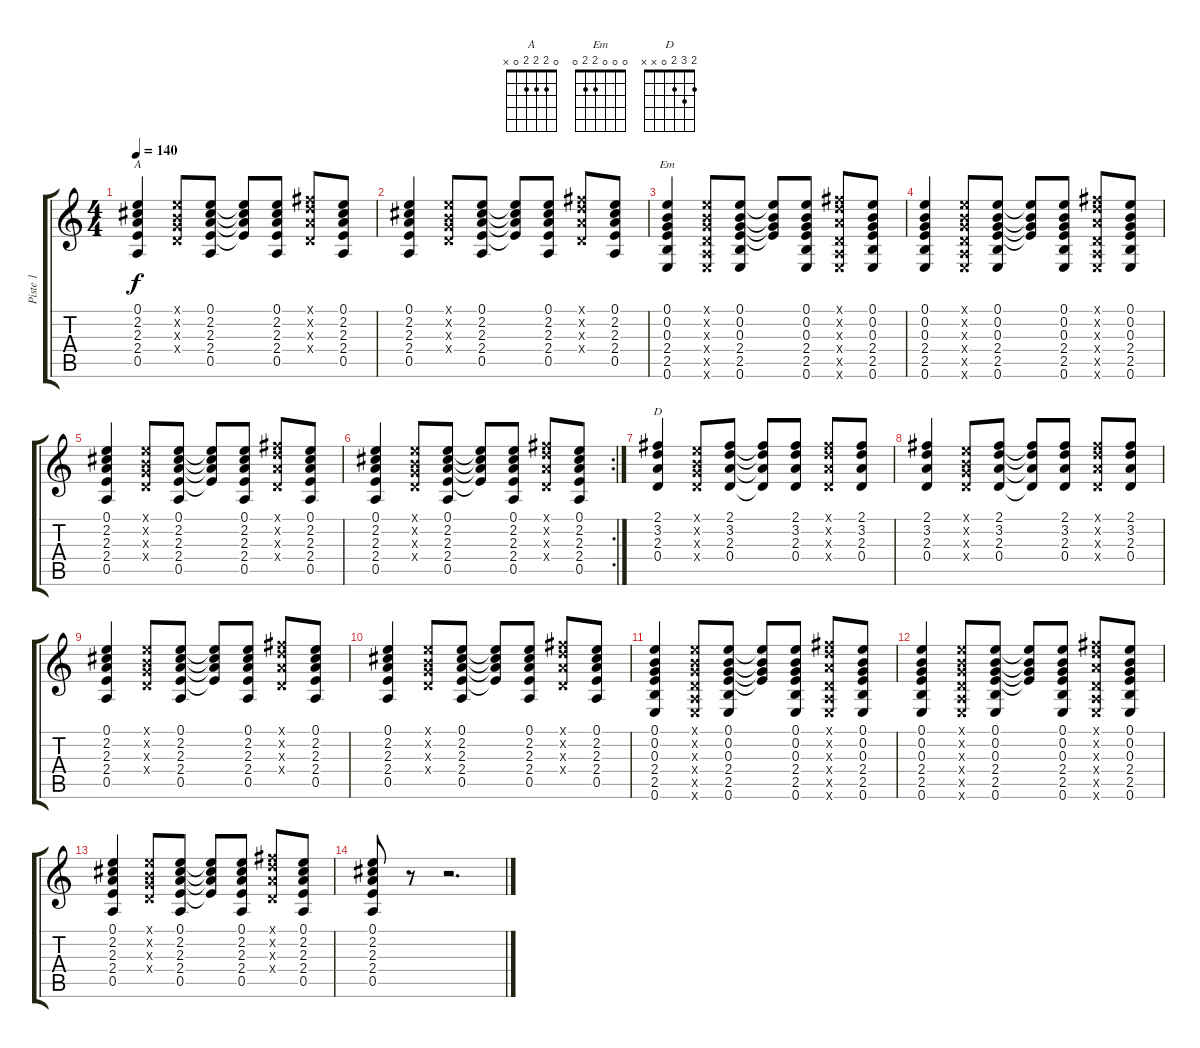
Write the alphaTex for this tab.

\track ("Piste 1" "Piste 1") {instrument acousticguitarnylon}
\staff {score tabs}
\tuning (E4 B3 G3 D3 A2 E2) {hide}
\chord ("A" 0 2 2 2 0 x)
\chord ("Em" 0 0 0 2 2 0)
\chord ("D" 2 3 2 0 x x)
\ts (4 4)
\tempo 140
\clef g2
\ks c
(0.1 2.2 2.3 2.4 0.5).4{ch "A" dy f} (0.1{x} 0.2{x} 0.3{x} 0.4{x}).8 (0.1 2.2 2.3 2.4 0.5).8 (0.1{t} 2.2{t} 2.3{t} 2.4{t}).8 (0.1 2.2 2.3 2.4 0.5).8 (2.1{x} 3.2{x} 2.3{x} 0.4{x}).8 (0.1 2.2 2.3 2.4 0.5).8 |
(0.1 2.2 2.3 2.4 0.5).4 (0.1{x} 0.2{x} 0.3{x} 0.4{x}).8 (0.1 2.2 2.3 2.4 0.5).8 (0.1{t} 2.2{t} 2.3{t} 2.4{t}).8 (0.1 2.2 2.3 2.4 0.5).8 (2.1{x} 3.2{x} 2.3{x} 0.4{x}).8 (0.1 2.2 2.3 2.4 0.5).8 |
(0.1 0.2 0.3 2.4 2.5 0.6).4{ch "Em"} (0.1{x} 0.2{x} 0.3{x} 0.4{x} 0.5{x} 0.6{x}).8 (0.1 0.2 0.3 2.4 2.5 0.6).8 (0.1{t} 0.2{t} 0.3{t} 2.4{t}).8 (0.1 0.2 0.3 2.4 2.5 0.6).8 (2.1{x} 3.2{x} 2.3{x} 0.4{x} 0.5{x} 0.6{x}).8 (0.1 0.2 0.3 2.4 2.5 0.6).8 |
(0.1 0.2 0.3 2.4 2.5 0.6).4 (0.1{x} 0.2{x} 0.3{x} 0.4{x} 0.5{x} 0.6{x}).8 (0.1 0.2 0.3 2.4 2.5 0.6).8 (0.1{t} 0.2{t} 0.3{t} 2.4{t}).8 (0.1 0.2 0.3 2.4 2.5 0.6).8 (2.1{x} 3.2{x} 2.3{x} 0.4{x} 0.5{x} 0.6{x}).8 (0.1 0.2 0.3 2.4 2.5 0.6).8 |
(0.1 2.2 2.3 2.4 0.5).4 (0.1{x} 0.2{x} 0.3{x} 0.4{x}).8 (0.1 2.2 2.3 2.4 0.5).8 (0.1{t} 2.2{t} 2.3{t} 2.4{t}).8 (0.1 2.2 2.3 2.4 0.5).8 (2.1{x} 3.2{x} 2.3{x} 0.4{x}).8 (0.1 2.2 2.3 2.4 0.5).8 |
\rc 2
(0.1 2.2 2.3 2.4 0.5).4 (0.1{x} 0.2{x} 0.3{x} 0.4{x}).8 (0.1 2.2 2.3 2.4 0.5).8 (0.1{t} 2.2{t} 2.3{t} 2.4{t}).8 (0.1 2.2 2.3 2.4 0.5).8 (2.1{x} 3.2{x} 2.3{x} 0.4{x}).8 (0.1 2.2 2.3 2.4 0.5).8 |
(2.1 3.2 2.3 0.4).4{ch "D"} (0.1{x} 0.2{x} 0.3{x} 0.4{x}).8 (2.1 3.2 2.3 0.4).8 (2.1{t} 3.2{t} 2.3{t} 0.4{t}).8 (2.1 3.2 2.3 0.4).8 (2.1{x} 3.2{x} 2.3{x} 0.4{x}).8 (2.1 3.2 2.3 0.4).8 |
(2.1 3.2 2.3 0.4).4 (0.1{x} 0.2{x} 0.3{x} 0.4{x}).8 (2.1 3.2 2.3 0.4).8 (2.1{t} 3.2{t} 2.3{t} 0.4{t}).8 (2.1 3.2 2.3 0.4).8 (2.1{x} 3.2{x} 2.3{x} 0.4{x}).8 (2.1 3.2 2.3 0.4).8 |
(0.1 2.2 2.3 2.4 0.5).4 (0.1{x} 0.2{x} 0.3{x} 0.4{x}).8 (0.1 2.2 2.3 2.4 0.5).8 (0.1{t} 2.2{t} 2.3{t} 2.4{t}).8 (0.1 2.2 2.3 2.4 0.5).8 (2.1{x} 3.2{x} 2.3{x} 0.4{x}).8 (0.1 2.2 2.3 2.4 0.5).8 |
(0.1 2.2 2.3 2.4 0.5).4 (0.1{x} 0.2{x} 0.3{x} 0.4{x}).8 (0.1 2.2 2.3 2.4 0.5).8 (0.1{t} 2.2{t} 2.3{t} 2.4{t}).8 (0.1 2.2 2.3 2.4 0.5).8 (2.1{x} 3.2{x} 2.3{x} 0.4{x}).8 (0.1 2.2 2.3 2.4 0.5).8 |
(0.1 0.2 0.3 2.4 2.5 0.6).4 (0.1{x} 0.2{x} 0.3{x} 0.4{x} 0.5{x} 0.6{x}).8 (0.1 0.2 0.3 2.4 2.5 0.6).8 (0.1{t} 0.2{t} 0.3{t} 2.4{t}).8 (0.1 0.2 0.3 2.4 2.5 0.6).8 (2.1{x} 3.2{x} 2.3{x} 0.4{x} 0.5{x} 0.6{x}).8 (0.1 0.2 0.3 2.4 2.5 0.6).8 |
(0.1 0.2 0.3 2.4 2.5 0.6).4 (0.1{x} 0.2{x} 0.3{x} 0.4{x} 0.5{x} 0.6{x}).8 (0.1 0.2 0.3 2.4 2.5 0.6).8 (0.1{t} 0.2{t} 0.3{t} 2.4{t}).8 (0.1 0.2 0.3 2.4 2.5 0.6).8 (2.1{x} 3.2{x} 2.3{x} 0.4{x} 0.5{x} 0.6{x}).8 (0.1 0.2 0.3 2.4 2.5 0.6).8 |
(0.1 2.2 2.3 2.4 0.5).4 (0.1{x} 0.2{x} 0.3{x} 0.4{x}).8 (0.1 2.2 2.3 2.4 0.5).8 (0.1{t} 2.2{t} 2.3{t} 2.4{t}).8 (0.1 2.2 2.3 2.4 0.5).8 (2.1{x} 3.2{x} 2.3{x} 0.4{x}).8 (0.1 2.2 2.3 2.4 0.5).8 |
(0.1 2.2 2.3 2.4 0.5).8 r.8 r.2{d}
